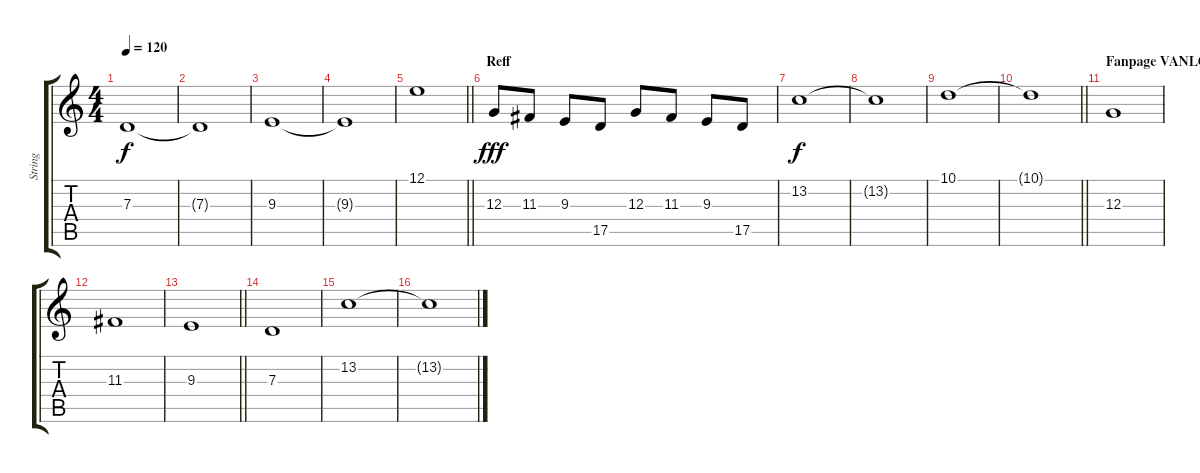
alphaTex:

\track ("String" "String") {instrument stringensemble1}
\staff {score tabs}
\tuning (E4 B3 G3 D3 A2 E2) {hide}
\ts (4 4)
\tempo 120
\clef g2
\ks c
7.3.1{dy f} |
7.3{t}.1 |
9.3.1 |
9.3{t}.1 |
\barLineRight lightlight
12.1.1 |
\section ("" "Reff")
12.3.8{dy fff} 11.3.8 9.3.8 17.5.8 12.3.8 11.3.8 9.3.8 17.5.8 |
13.2.1{dy f} |
13.2{t}.1 |
10.1.1 |
\barLineRight lightlight
10.1{t}.1 |
\section ("" "Fanpage VANLOVA")
12.3.1 |
11.3.1 |
\barLineRight lightlight
9.3.1 |
7.3.1 |
13.2.1 |
13.2{t}.1
